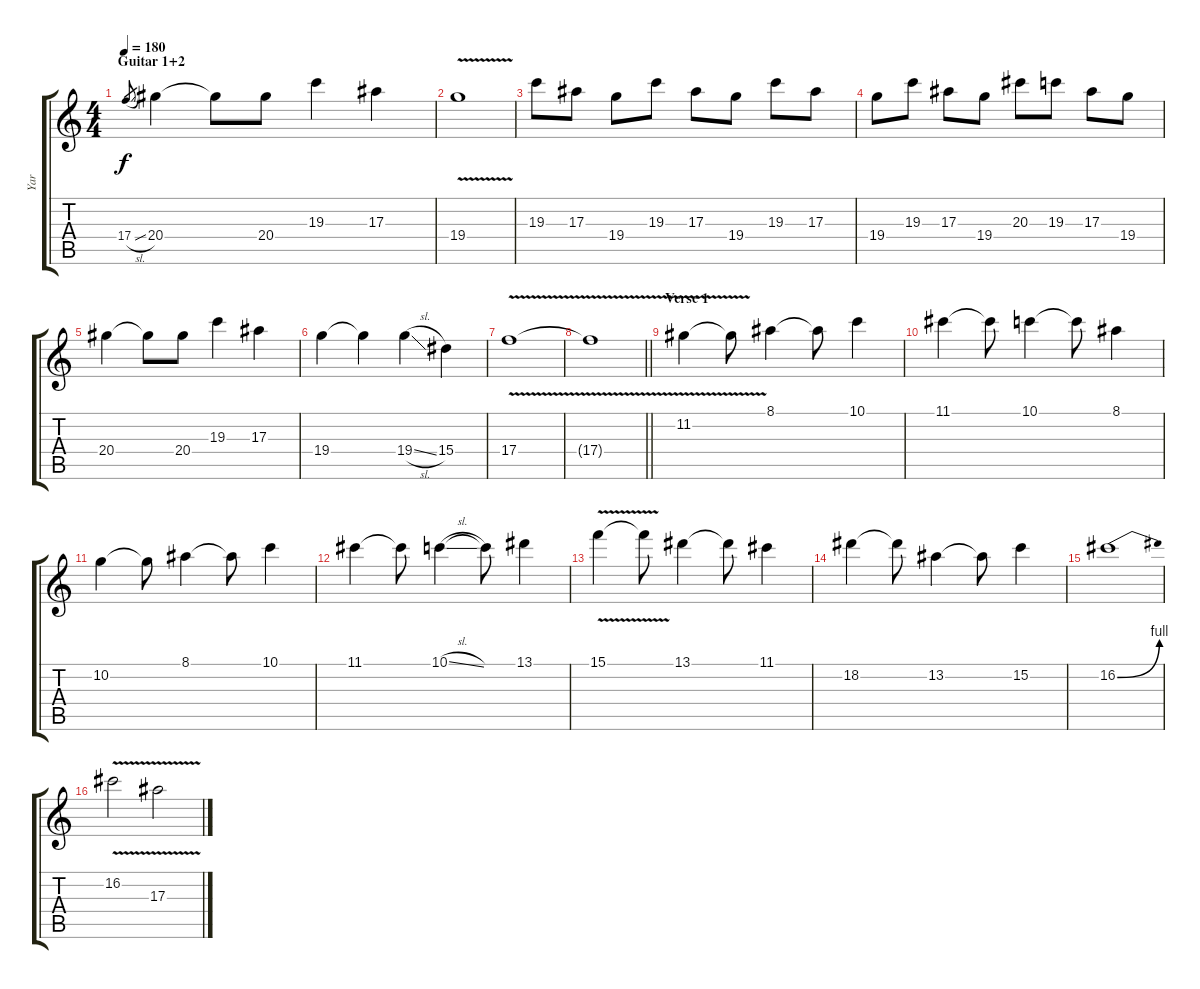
\track ("Yar" "Yar") {instrument distortionguitar}
\staff {score tabs}
\tuning (D4 A3 F3 C3 G2 C2) {hide}
\ts (4 4)
\section ("" "Guitar 1+2")
\tempo 180
\clef g2
\ks c
17.4{sl}.8{gr dy f} 20.4.4 20.4{t}.8 20.4.8 19.3.4 17.3.4 |
19.4{v}.1 |
19.3.8 17.3.8 19.4.8 19.3.8 17.3.8 19.4.8 19.3.8 17.3.8 |
19.4.8 19.3.8 17.3.8 19.4.8 20.3.8 19.3.8 17.3.8 19.4.8 |
20.4.4 20.4{t}.8 20.4.8 19.3.4 17.3.4 |
19.4.4 19.4{t}.4 19.4{sl}.4 15.4.4 |
17.4{v}.1 |
\barLineRight lightlight
17.4{t}.1 |
\section ("" "Verse 1")
11.2{v}.4 11.2{t}.8 8.1.4 8.1{t}.8 10.1.4 |
11.1.4 11.1{t}.8 10.1.4 10.1{t}.8 8.1.4 |
10.2.4 10.2{t}.8 8.1.4 8.1{t}.8 10.1.4 |
11.1.4 11.1{t}.8 10.1{sl}.4 10.1{t}.8 13.1.4 |
15.1{v}.4 15.1{t}.8 13.1.4 13.1{t}.8 11.1.4 |
18.2.4 18.2{t}.8 13.2.4 13.2{t}.8 15.2.4 |
16.2{be (bend 0 0 60 4)}.1 |
16.2{v}.2 17.3{v}.2
